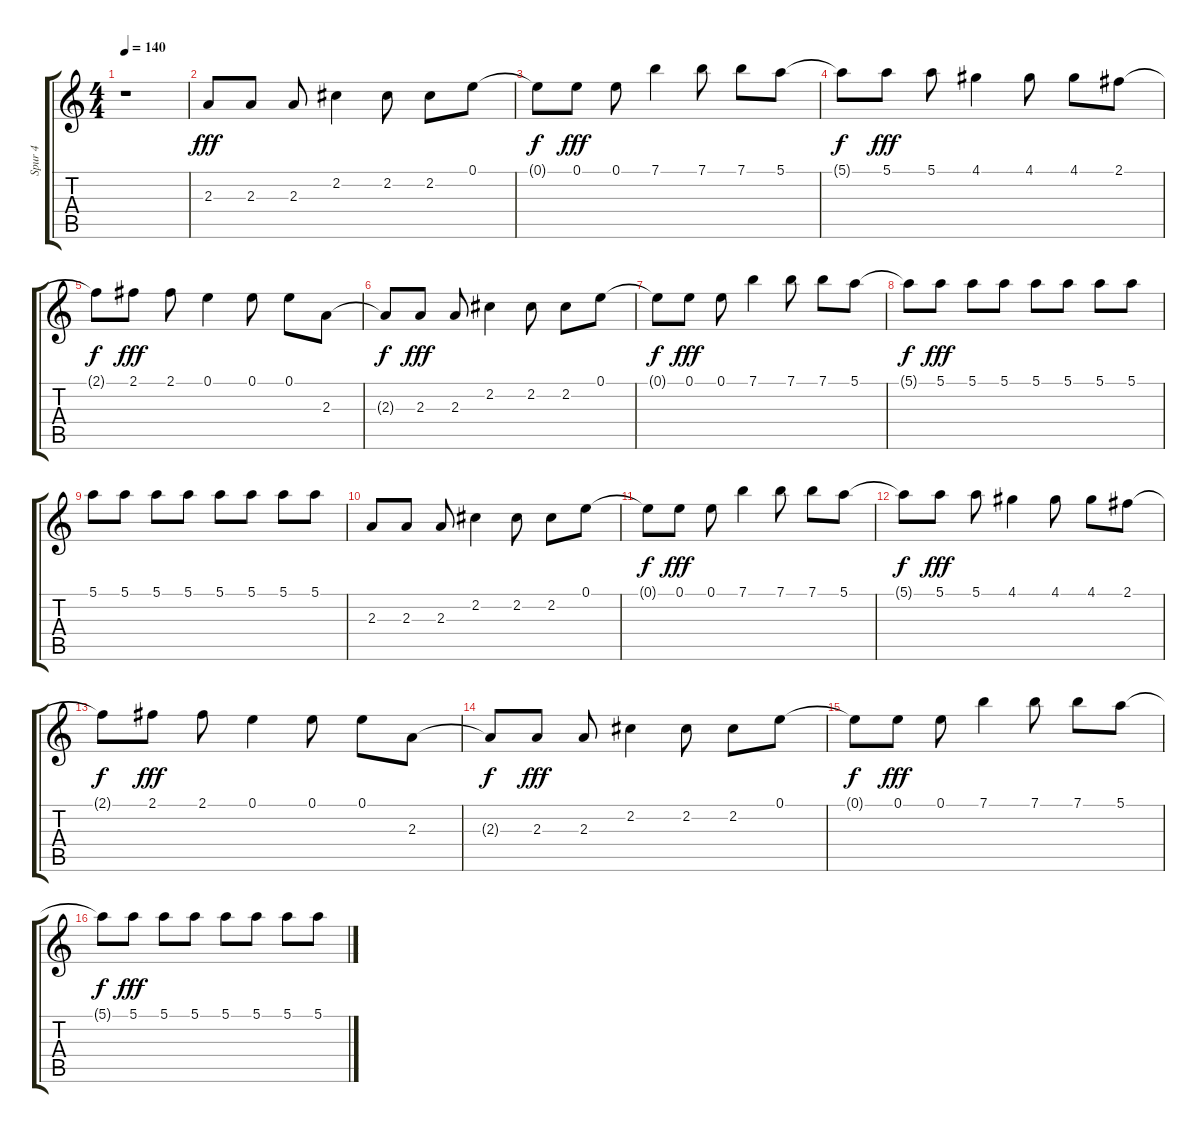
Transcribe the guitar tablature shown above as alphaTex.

\track ("Spur 4" "Spur 4") {instrument electricguitarjazz}
\staff {score tabs}
\tuning (E4 B3 G3 D3 A2 E2) {hide}
\ts (4 4)
\tempo 140
\clef g2
\ks c
r.1{dy fff instrument electricguitarjazz} |
2.3.8 2.3.8 2.3.8 2.2.4 2.2.8 2.2.8 0.1.8 |
0.1{t}.8{dy f} 0.1.8{dy fff} 0.1.8 7.1.4 7.1.8 7.1.8 5.1.8 |
5.1{t}.8{dy f} 5.1.8{dy fff} 5.1.8 4.1.4 4.1.8 4.1.8 2.1.8 |
2.1{t}.8{dy f} 2.1.8{dy fff} 2.1.8 0.1.4 0.1.8 0.1.8 2.3.8 |
2.3{t}.8{dy f} 2.3.8{dy fff} 2.3.8 2.2.4 2.2.8 2.2.8 0.1.8 |
0.1{t}.8{dy f} 0.1.8{dy fff} 0.1.8 7.1.4 7.1.8 7.1.8 5.1.8 |
5.1{t}.8{dy f} 5.1.8{dy fff} 5.1.8 5.1.8 5.1.8 5.1.8 5.1.8 5.1.8 |
5.1.8 5.1.8 5.1.8 5.1.8 5.1.8 5.1.8 5.1.8 5.1.8 |
2.3.8 2.3.8 2.3.8 2.2.4 2.2.8 2.2.8 0.1.8 |
0.1{t}.8{dy f} 0.1.8{dy fff} 0.1.8 7.1.4 7.1.8 7.1.8 5.1.8 |
5.1{t}.8{dy f} 5.1.8{dy fff} 5.1.8 4.1.4 4.1.8 4.1.8 2.1.8 |
2.1{t}.8{dy f} 2.1.8{dy fff} 2.1.8 0.1.4 0.1.8 0.1.8 2.3.8 |
2.3{t}.8{dy f} 2.3.8{dy fff} 2.3.8 2.2.4 2.2.8 2.2.8 0.1.8 |
0.1{t}.8{dy f} 0.1.8{dy fff} 0.1.8 7.1.4 7.1.8 7.1.8 5.1.8 |
5.1{t}.8{dy f} 5.1.8{dy fff} 5.1.8 5.1.8 5.1.8 5.1.8 5.1.8 5.1.8
